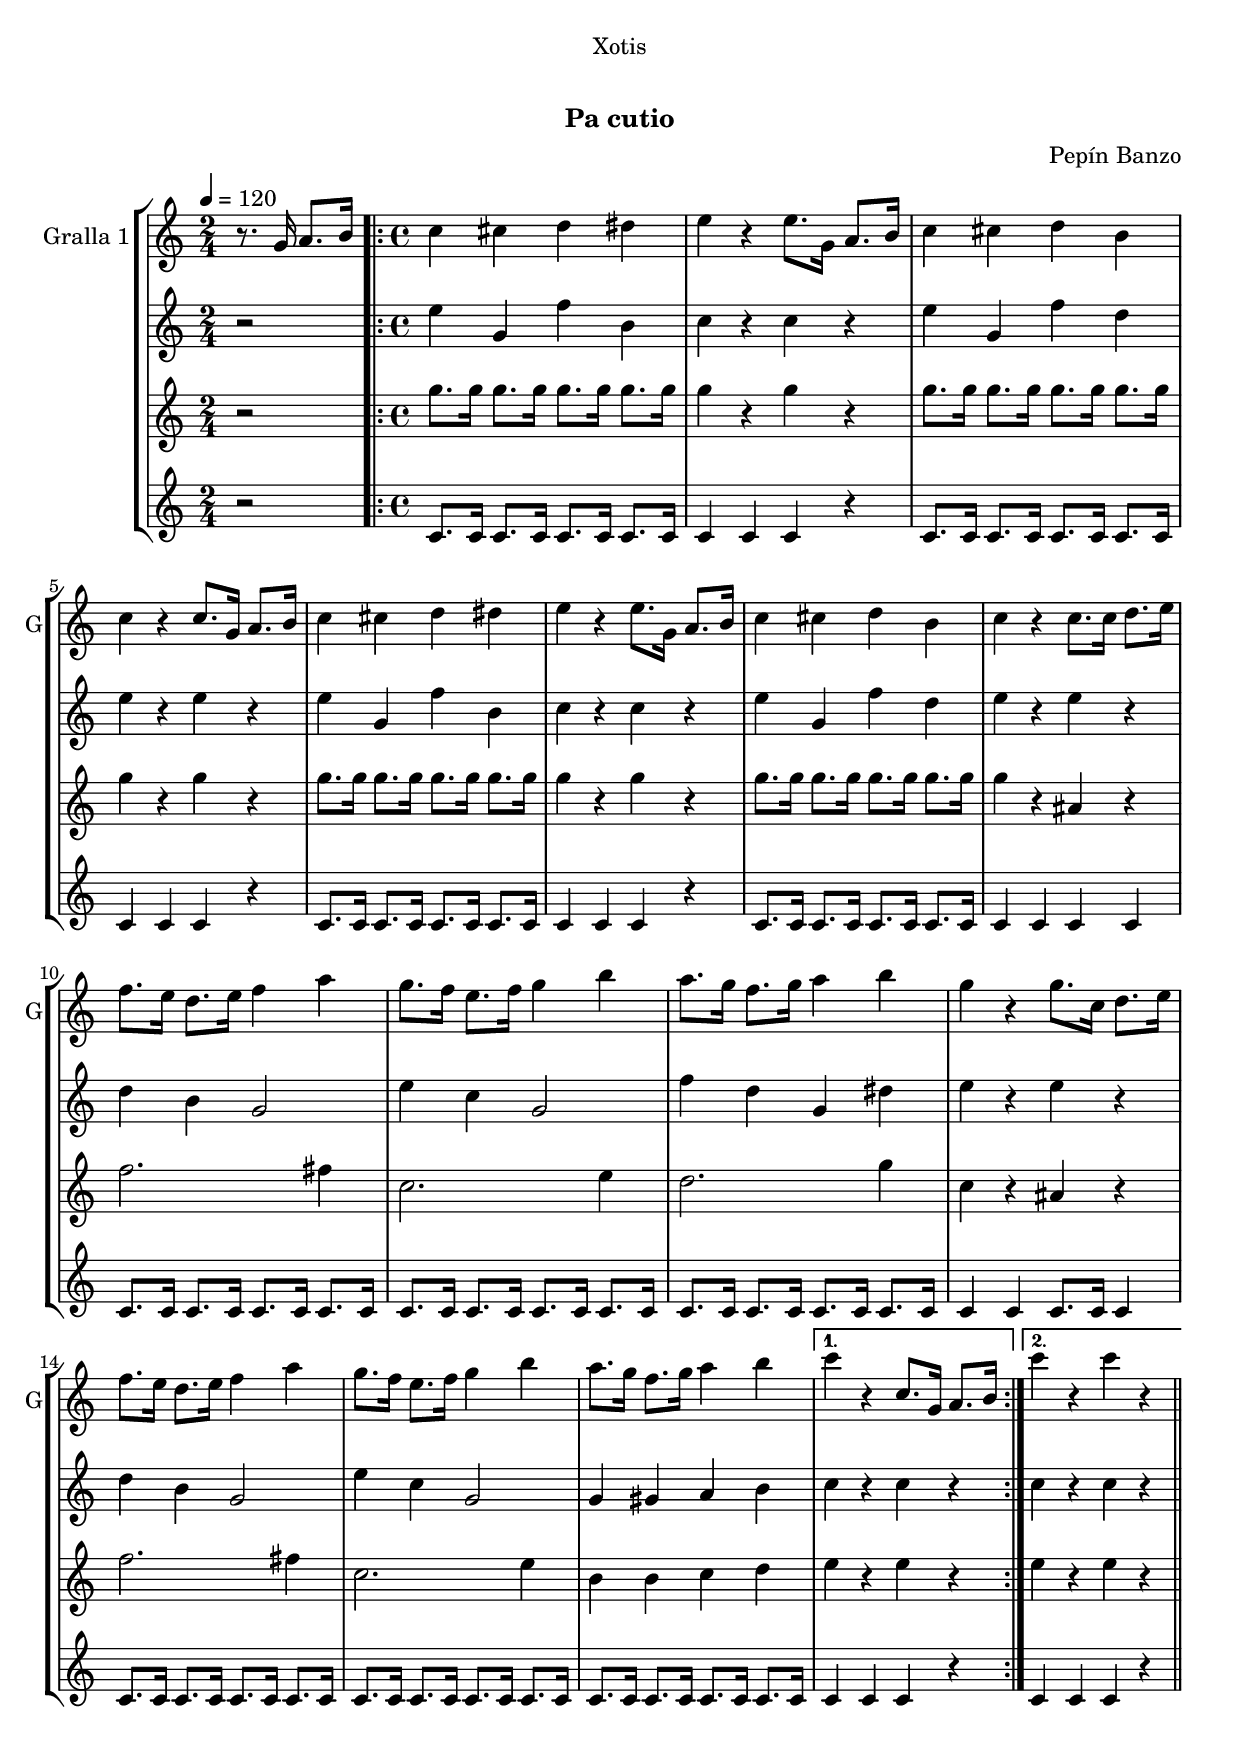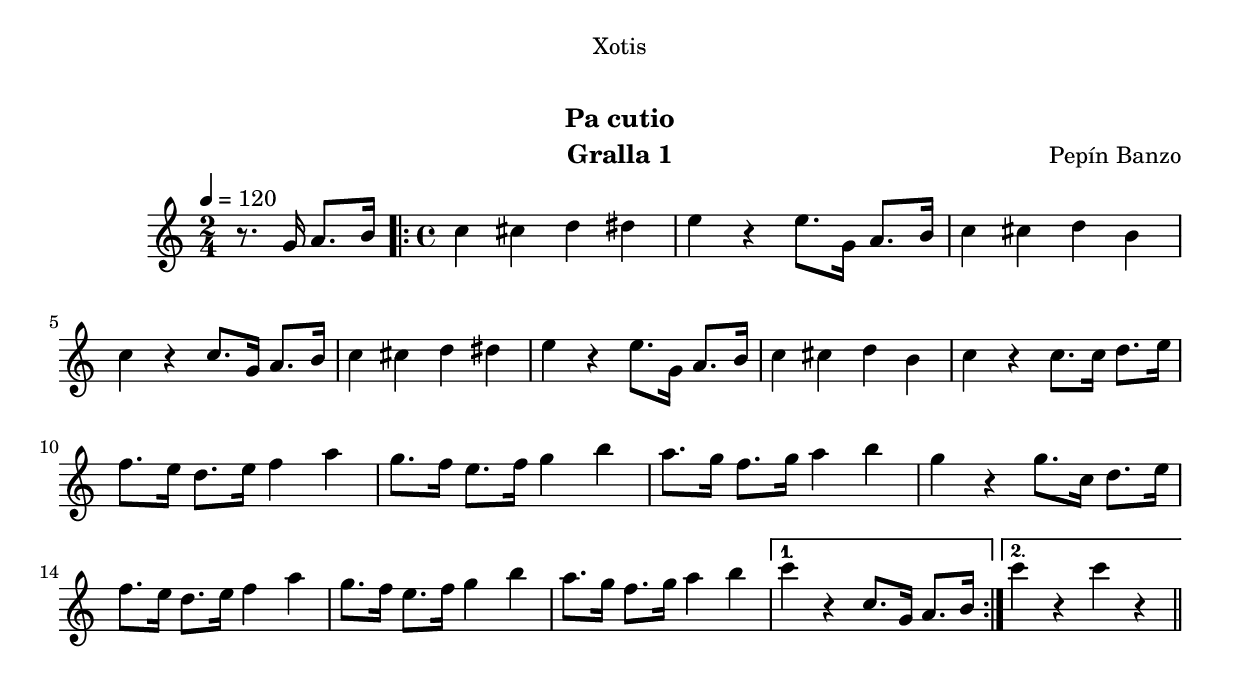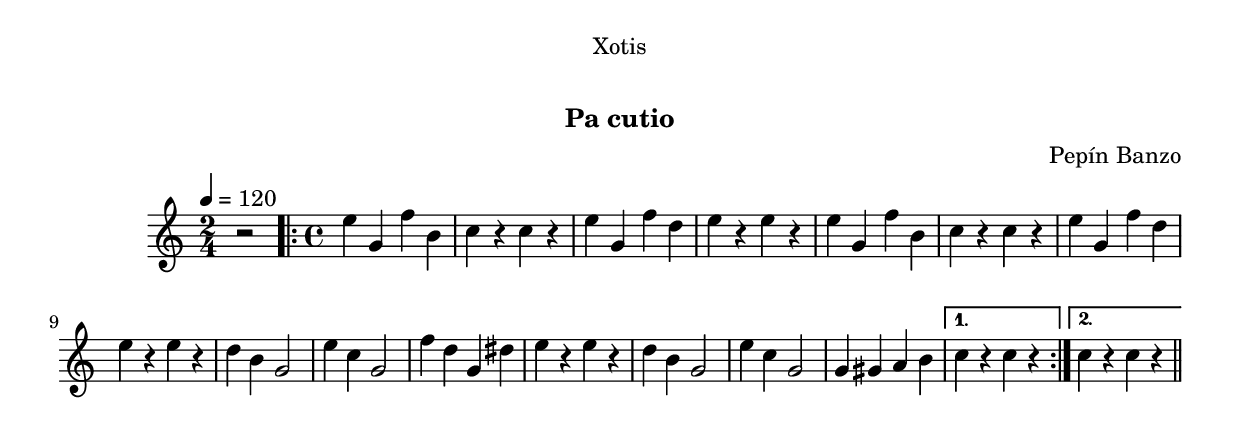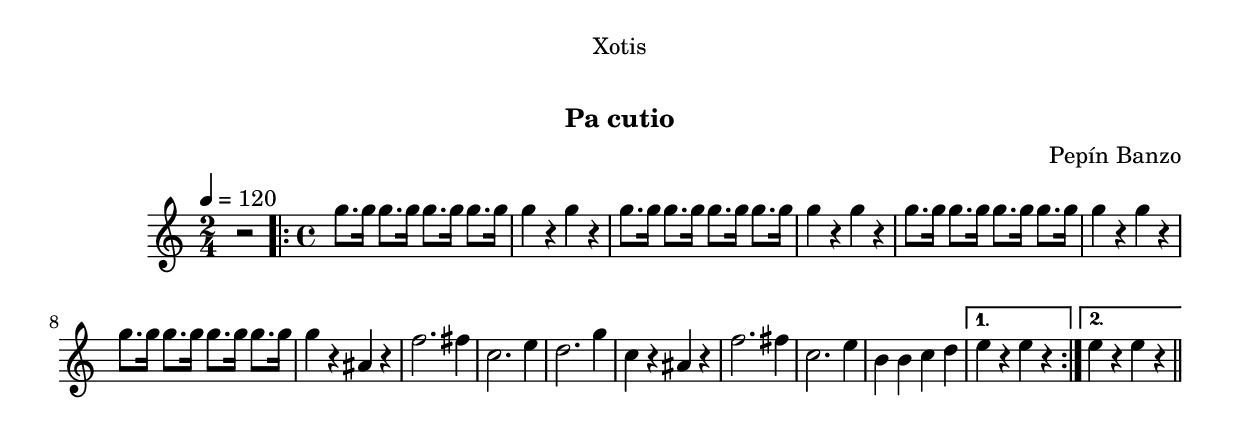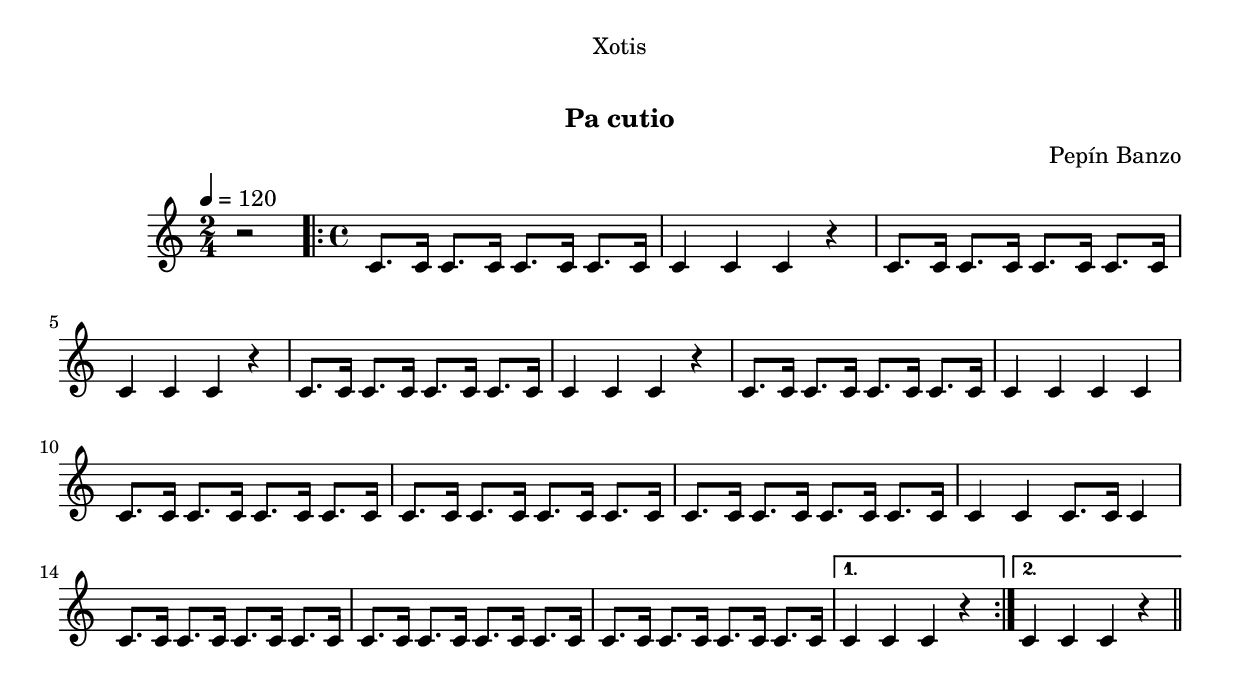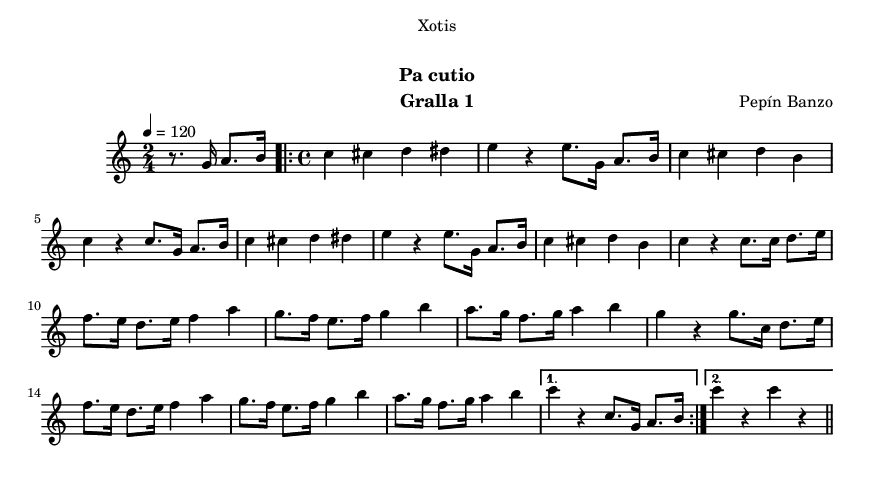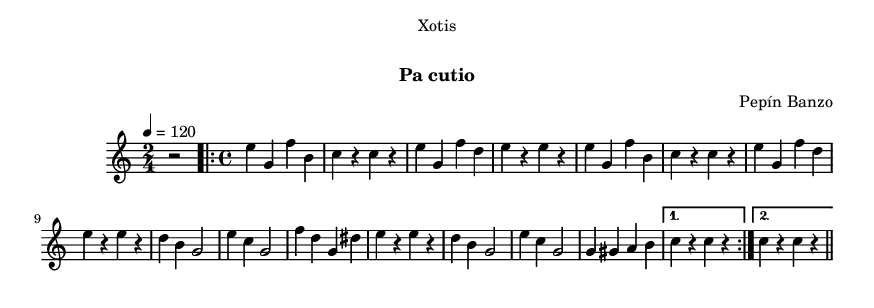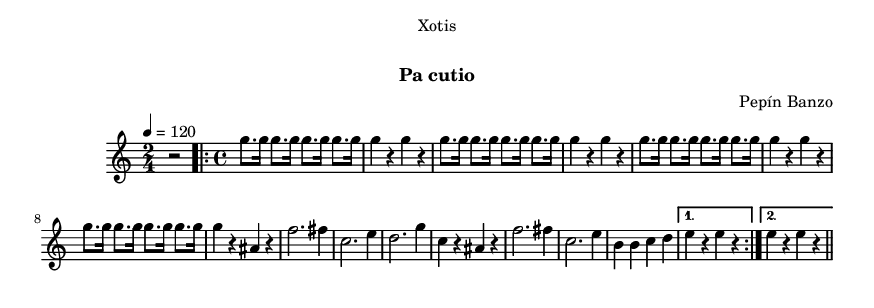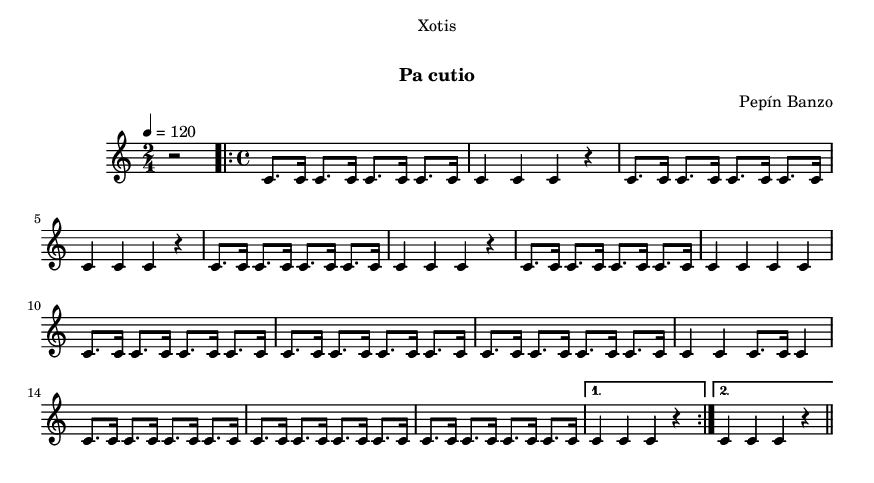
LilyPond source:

\version "2.16.0"

\header {
  dedication="Xotis"
  title="  "
  subtitle="Pa cutio"
  subsubtitle=""
  poet=""
  meter=""
  piece=""
  composer="Pepín Banzo"
  arranger=""
  opus=""
  instrument=""
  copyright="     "
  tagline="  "
}

liniaroAa =
\relative g'
{
  \tempo 4=120
  \clef treble
  \key c \major
  \time 2/4
  r8. g16 a8. b16  |
  \time 4/4   \repeat volta 2 { c4 cis d dis  |
  e4 r e8. g,16 a8. b16  |
  c4 cis d b  |
  %05
  c4 r c8. g16 a8. b16  |
  c4 cis d dis  |
  e4 r e8. g,16 a8. b16  |
  c4 cis d b  |
  c4 r c8. c16 d8. e16  |
  %10
  f8. e16 d8. e16 f4 a  |
  g8. f16 e8. f16 g4 b  |
  a8. g16 f8. g16 a4 b  |
  g4 r g8. c,16 d8. e16  |
  f8. e16 d8. e16 f4 a  |
  %15
  g8. f16 e8. f16 g4 b  |
  a8. g16 f8. g16 a4 b }
  \alternative { { c4 r c,8. g16 a8. b16 }
  { c'4 r c r } } \bar "||"
}

liniaroAb =
\relative e''
{
  \tempo 4=120
  \clef treble
  \key c \major
  \time 2/4
  r2  |
  \time 4/4   \repeat volta 2 { e4 g, f' b,  |
  c4 r c r  |
  e4 g, f' d  |
  %05
  e4 r e r  |
  e4 g, f' b,  |
  c4 r c r  |
  e4 g, f' d  |
  e4 r e r  |
  %10
  d4 b g2  |
  e'4 c g2  |
  f'4 d g, dis'  |
  e4 r e r  |
  d4 b g2  |
  %15
  e'4 c g2  |
  g4 gis a b }
  \alternative { { c4 r c r }
  { c4 r c r } } \bar "||"
}

liniaroAc =
\relative g''
{
  \tempo 4=120
  \clef treble
  \key c \major
  \time 2/4
  r2  |
  \time 4/4   \repeat volta 2 { g8. g16 g8. g16 g8. g16 g8. g16  |
  g4 r g r  |
  g8. g16 g8. g16 g8. g16 g8. g16  |
  %05
  g4 r g r  |
  g8. g16 g8. g16 g8. g16 g8. g16  |
  g4 r g r  |
  g8. g16 g8. g16 g8. g16 g8. g16  |
  g4 r ais, r  |
  %10
  f'2. fis4  |
  c2. e4  |
  d2. g4  |
  c,4 r ais r  |
  f'2. fis4  |
  %15
  c2. e4  |
  b4 b c d }
  \alternative { { e4 r e r }
  { e4 r e r } } \bar "||"
}

liniaroAd =
\drummode
{
  \tempo 4=120
  \time 2/4
  r2  |
  \time 4/4   \repeat volta 2 { tomfl8. tomfl16 tomfl8. tomfl16 tomfl8. tomfl16 tomfl8. tomfl16  |
  tomfl4 tomfl tomfl r  |
  tomfl8. tomfl16 tomfl8. tomfl16 tomfl8. tomfl16 tomfl8. tomfl16  |
  %05
  tomfl4 tomfl tomfl r  |
  tomfl8. tomfl16 tomfl8. tomfl16 tomfl8. tomfl16 tomfl8. tomfl16  |
  tomfl4 tomfl tomfl r  |
  tomfl8. tomfl16 tomfl8. tomfl16 tomfl8. tomfl16 tomfl8. tomfl16  |
  tomfl4 tomfl tomfl tomfl  |
  %10
  tomfl8. tomfl16 tomfl8. tomfl16 tomfl8. tomfl16 tomfl8. tomfl16  |
  tomfl8. tomfl16 tomfl8. tomfl16 tomfl8. tomfl16 tomfl8. tomfl16  |
  tomfl8. tomfl16 tomfl8. tomfl16 tomfl8. tomfl16 tomfl8. tomfl16  |
  tomfl4 tomfl tomfl8. tomfl16 tomfl4  |
  tomfl8. tomfl16 tomfl8. tomfl16 tomfl8. tomfl16 tomfl8. tomfl16  |
  %15
  tomfl8. tomfl16 tomfl8. tomfl16 tomfl8. tomfl16 tomfl8. tomfl16  |
  tomfl8. tomfl16 tomfl8. tomfl16 tomfl8. tomfl16 tomfl8. tomfl16 }
  \alternative { { tomfl4 tomfl tomfl r }
  { tomfl4 tomfl tomfl r } } \bar "||"
}

\book {

\paper {
  print-page-number = false
}

\bookpart {
  \score {
    \new StaffGroup {
      \override Score.RehearsalMark #'self-alignment-X = #LEFT
      <<
        \new Staff \with {instrumentName = #"Gralla 1" shortInstrumentName = #"G"} \liniaroAa
        \new Staff \with {instrumentName = #"" shortInstrumentName = #" "} \liniaroAb
        \new Staff \with {instrumentName = #"" shortInstrumentName = #" "} \liniaroAc
        \new Staff \with {instrumentName = #"" shortInstrumentName = #" "} \liniaroAd
      >>
    }
    \layout {}
  }\score { \unfoldRepeats
    \new StaffGroup {
      \override Score.RehearsalMark #'self-alignment-X = #LEFT
      <<
        \new Staff \with {instrumentName = #"Gralla 1" shortInstrumentName = #"G"} \liniaroAa
        \new Staff \with {instrumentName = #"" shortInstrumentName = #" "} \liniaroAb
        \new Staff \with {instrumentName = #"" shortInstrumentName = #" "} \liniaroAc
        \new Staff \with {instrumentName = #"" shortInstrumentName = #" "} \liniaroAd
      >>
    }
    \midi {}
  }
}

\bookpart {
  \header {instrument="Gralla 1"}
  \score {
    \new StaffGroup {
      \override Score.RehearsalMark #'self-alignment-X = #LEFT
      <<
        \new Staff \liniaroAa
      >>
    }
    \layout {}
  }\score { \unfoldRepeats
    \new StaffGroup {
      \override Score.RehearsalMark #'self-alignment-X = #LEFT
      <<
        \new Staff \liniaroAa
      >>
    }
    \midi {}
  }
}

\bookpart {
  \header {instrument=""}
  \score {
    \new StaffGroup {
      \override Score.RehearsalMark #'self-alignment-X = #LEFT
      <<
        \new Staff \liniaroAb
      >>
    }
    \layout {}
  }\score { \unfoldRepeats
    \new StaffGroup {
      \override Score.RehearsalMark #'self-alignment-X = #LEFT
      <<
        \new Staff \liniaroAb
      >>
    }
    \midi {}
  }
}

\bookpart {
  \header {instrument=""}
  \score {
    \new StaffGroup {
      \override Score.RehearsalMark #'self-alignment-X = #LEFT
      <<
        \new Staff \liniaroAc
      >>
    }
    \layout {}
  }\score { \unfoldRepeats
    \new StaffGroup {
      \override Score.RehearsalMark #'self-alignment-X = #LEFT
      <<
        \new Staff \liniaroAc
      >>
    }
    \midi {}
  }
}

\bookpart {
  \header {instrument=""}
  \score {
    \new StaffGroup {
      \override Score.RehearsalMark #'self-alignment-X = #LEFT
      <<
        \new Staff \liniaroAd
      >>
    }
    \layout {}
  }\score { \unfoldRepeats
    \new StaffGroup {
      \override Score.RehearsalMark #'self-alignment-X = #LEFT
      <<
        \new Staff \liniaroAd
      >>
    }
    \midi {}
  }
}

}

\book {

\paper {
  print-page-number = false
  #(set-paper-size "a6landscape")
  #(layout-set-staff-size 14)
}

\bookpart {
  \header {instrument="Gralla 1"}
  \score {
    \new StaffGroup {
      \override Score.RehearsalMark #'self-alignment-X = #LEFT
      <<
        \new Staff \liniaroAa
      >>
    }
    \layout {}
  }
}

\bookpart {
  \header {instrument=""}
  \score {
    \new StaffGroup {
      \override Score.RehearsalMark #'self-alignment-X = #LEFT
      <<
        \new Staff \liniaroAb
      >>
    }
    \layout {}
  }
}

\bookpart {
  \header {instrument=""}
  \score {
    \new StaffGroup {
      \override Score.RehearsalMark #'self-alignment-X = #LEFT
      <<
        \new Staff \liniaroAc
      >>
    }
    \layout {}
  }
}

\bookpart {
  \header {instrument=""}
  \score {
    \new StaffGroup {
      \override Score.RehearsalMark #'self-alignment-X = #LEFT
      <<
        \new Staff \liniaroAd
      >>
    }
    \layout {}
  }
}

}

